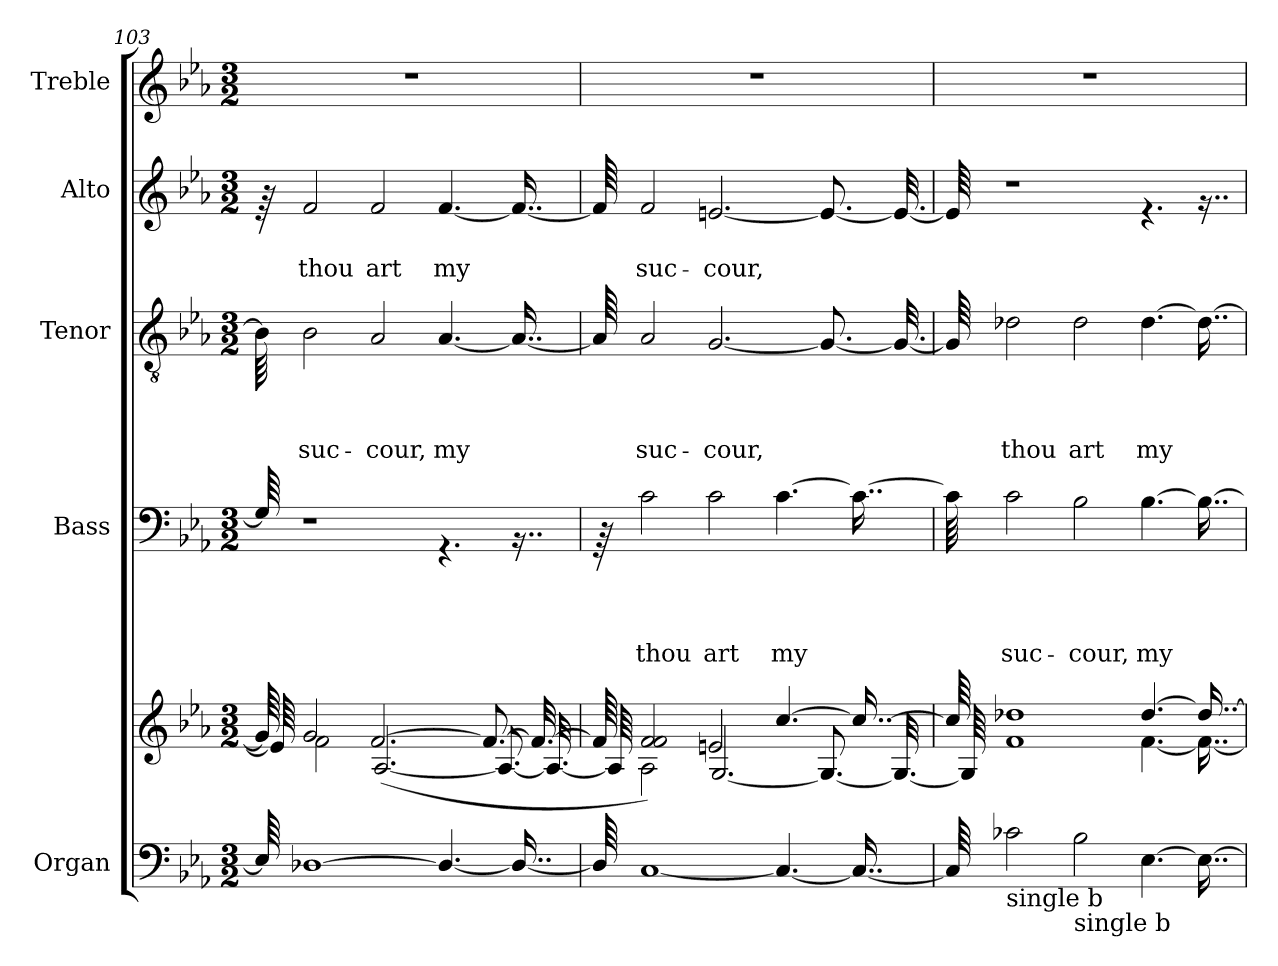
**kern	**kern	**kern	**text	**text	**text	**text	**kern	**text	**text	**text	**kern	**text	**text	**kern
*part5	*part5	*part4	*part4	*part4	*part4	*part4	*part3	*part3	*part3	*part3	*part2	*part2	*part2	*part1
*staff6	*staff5	*staff4	*staff4	*staff4	*staff4	*staff4	*staff3	*staff3	*staff3	*staff3	*staff2	*staff2	*staff2	*staff1
*I"Organ	*	*I"Bass	*	*	*	*	*I"Tenor	*	*	*	*I"Alto	*	*	*I"Treble
*	*	*I'B	*	*	*	*	*I'T	*	*	*	*I'A	*	*	*I'Tr
*clefF4	*clefG2	*clefF4	*	*	*	*	*clefGv2	*	*	*	*clefG2	*	*	*clefG2
*k[b-e-a-]	*k[b-e-a-]	*k[b-e-a-]	*	*	*	*	*k[b-e-a-]	*	*	*	*k[b-e-a-]	*	*	*k[b-e-a-]
*E-:	*E-:	*E-:	*	*	*	*	*E-:	*	*	*	*E-:	*	*	*E-:
*M3/2	*M3/2	*M3/2	*	*	*	*	*M3/2	*	*	*	*M3/2	*	*	*M3/2
=103	=103	=103	=103	=103	=103	=103	=103	=103	=103	=103	=103	=103	=103	=103
*	*^	*	*	*	*	*	*	*	*	*	*	*	*	*
64E-/]	64g/]	64e-/]	64G/]	.	.	.	.	64B-\]	.	.	.	64rf	.	.	1.r
!	!	!	!	!	!	!	!	!	!	!	!LO:LY:b	!	!	!LO:LY:b	!
[<1D-X	2g/	2f\	1r	.	.	.	.	2B-\	.	.	suc-	2f/	.	thou	.
!	!	!	!	!	!	!	!	!	!	!	!LO:LY:b	!	!	!LO:LY:b	!
.	[<2.f/	(<[<2.A-/	.	.	.	.	.	2A-/	.	.	-cour,	2f/	.	art	.
!	!	!	!	!	!	!	!	!	!	!	!LO:LY:b	!	!	!LO:LY:b	!
4.D-/_	.	.	4.rAA	.	.	.	.	[<4.A-/	.	.	my	[<4.f/	.	my	.
.	8.f/_	8.A-/_	.	.	.	.	.	.	.	.	.	.	.	.	.
16..D-/_	.	.	16..rAA	.	.	.	.	16..A-/_	.	.	.	16..f/_	.	.	.
.	32.f/_	32.A-/_	.	.	.	.	.	.	.	.	.	.	.	.	.
=104	=104	=104	=104	=104	=104	=104	=104	=104	=104	=104	=104	=104	=104	=104	=104
64D-/]	64f/]	64A-/]	64rAA	.	.	.	.	64A-/]	.	.	.	64f/]	.	.	1.r
!	!	!	!	!	!	!	!LO:LY:b	!	!	!	!LO:LY:b	!	!	!LO:LY:b	!
[<1C	2A-\	2f/ 2f/)	2c\	.	.	.	thou	2A-/	.	.	suc-	2f/	.	suc-	.
!	!	!	!	!	!	!	!LO:LY:b	!	!	!	!LO:LY:b	!	!	!LO:LY:b	!
.	2en/	[<2.G/	2c\	.	.	.	art	[<2.G/	.	.	-cour,	[<2.en/	.	-cour,	.
!	!	!	!	!	!	!	!LO:LY:b	!	!	!	!	!	!	!	!
4.C/_	[<4.cc/	.	[>4.c\	.	.	.	my	.	.	.	.	.	.	.	.
.	.	8.G/_	.	.	.	.	.	8.G/_	.	.	.	8.e/_	.	.	.
16..C/_	16..cc/_	.	16..c\_	.	.	.	.	.	.	.	.	.	.	.	.
.	.	32.G/_	.	.	.	.	.	32.G/_	.	.	.	32.e/_	.	.	.
=105	=105	=105	=105	=105	=105	=105	=105	=105	=105	=105	=105	=105	=105	=105	=105
64C/]	64cc/]	64G/]	64c\]	.	.	.	.	64G/]	.	.	.	64e/]	.	.	1.r
!LO:TX:b:t=single b	!	!	!	!	!	!	!	!	!	!	!	!	!	!	!
!	!	!	!	!	!	!	!LO:LY:b	!	!	!	!LO:LY:b	!	!	!	!
2c-<\	1f	1dd-X	2c\	.	.	.	suc-	2d-X\	.	.	thou	1r	.	.	.
!LO:TX:b:t=single b	!	!	!	!	!	!	!	!	!	!	!	!	!	!	!
!	!	!	!	!	!	!	!LO:LY:b	!	!	!	!LO:LY:b	!	!	!	!
2B-<\	.	.	2B-\	.	.	.	-cour,	2d-\	.	.	art	.	.	.	.
!	!	!	!	!	!	!	!LO:LY:b	!	!	!	!LO:LY:b	!	!	!	!
[>4.E-\	[>4.dd-/	[>4.f\	[>4.B-\	.	.	.	my	[>4.d-\	.	.	my	4.rf	.	.	.
16..E-\_	16..dd-/_	16..f\_	16..B-\_	.	.	.	.	16..d-\_	.	.	.	16..rf	.	.	.
*	*v	*v	*	*	*	*	*	*	*	*	*	*	*	*	*
=	=	=	=	=	=	=	=	=	=	=	=	=	=	=
*-	*-	*-	*-	*-	*-	*-	*-	*-	*-	*-	*-	*-	*-	*-
